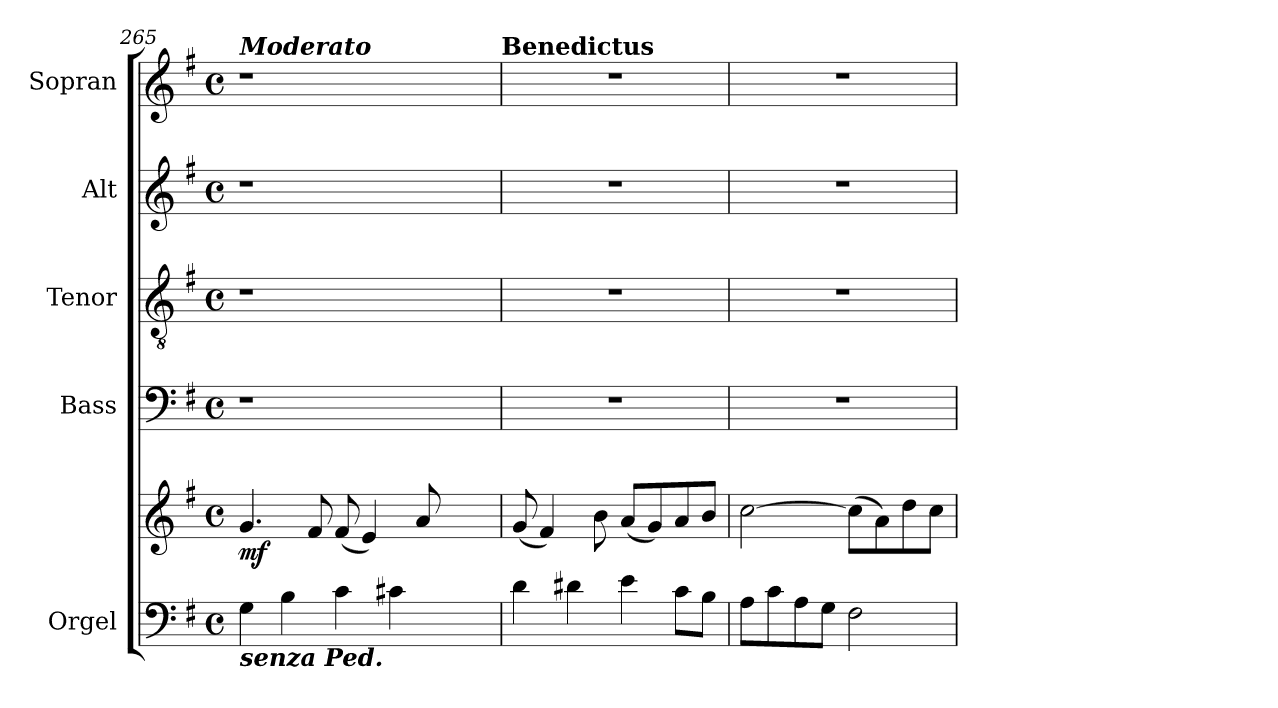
**kern	**kern	**dynam	**kern	**kern	**kern	**kern
*part5	*part5	*part5	*part4	*part3	*part2	*part1
*staff6	*staff5	*staff5/6	*staff4	*staff3	*staff2	*staff1
*I"Orgel	*	*	*I"Bass	*I"Tenor	*I"Alt	*I"Sopran
*I'Org.	*	*	*I'B.	*I'T.	*I'A.	*I'S.
!!LO:LB:g=z
*clefF4	*clefG2	*	*clefF4	*clefGv2	*clefG2	*clefG2
*k[f#]	*k[f#]	*	*k[f#]	*k[f#]	*k[f#]	*k[f#]
*G:	*G:	*	*G:	*G:	*G:	*G:
*M4/4	*M4/4	*	*M4/4	*M4/4	*M4/4	*M4/4
*met(c)	*met(c)	*	*met(c)	*met(c)	*met(c)	*met(c)
=265	=265	=265	=265	=265	=265	=265
!	!	!	!	!	!	!LO:TX:a:Bi:t=Moderato
!LO:TX:b:Bi:t=senza Ped.	!	!	!	!	!	!
!	!	!LO:DY:b	!	!	!	!
4G\	4.g/	mf	1r	1r	1r	1r
4B\	.	.	.	.	.	.
.	8f#/	.	.	.	.	.
4c\	(8f#/	.	.	.	.	.
.	4e/)	.	.	.	.	.
4c#X\	.	.	.	.	.	.
.	8a/	.	.	.	.	.
4..ryy	4..ryy	.	4..ryy	4..ryy	4..ryy	4..ryy
!	!	!	!	!	!	!LO:TX:a:B:t=Benedictus
=266	=266	=266	=266	=266	=266	=266
4d\	(8g/	.	1r	1r	1r	1r
.	4f#/)	.	.	.	.	.
4d#X\	.	.	.	.	.	.
.	8b\	.	.	.	.	.
4e\	(8a/L	.	.	.	.	.
.	8g/)	.	.	.	.	.
8c\L	8a/	.	.	.	.	.
8B\J	8b/J	.	.	.	.	.
=267	=267	=267	=267	=267	=267	=267
8A\L	[2cc\	.	1r	1r	1r	1r
8c\	.	.	.	.	.	.
8A\	.	.	.	.	.	.
8G\J	.	.	.	.	.	.
2F#\	(8cc\L]	.	.	.	.	.
.	8a\)	.	.	.	.	.
.	8dd\	.	.	.	.	.
.	8cc\J	.	.	.	.	.
=	=	=	=	=	=	=
*-	*-	*-	*-	*-	*-	*-
